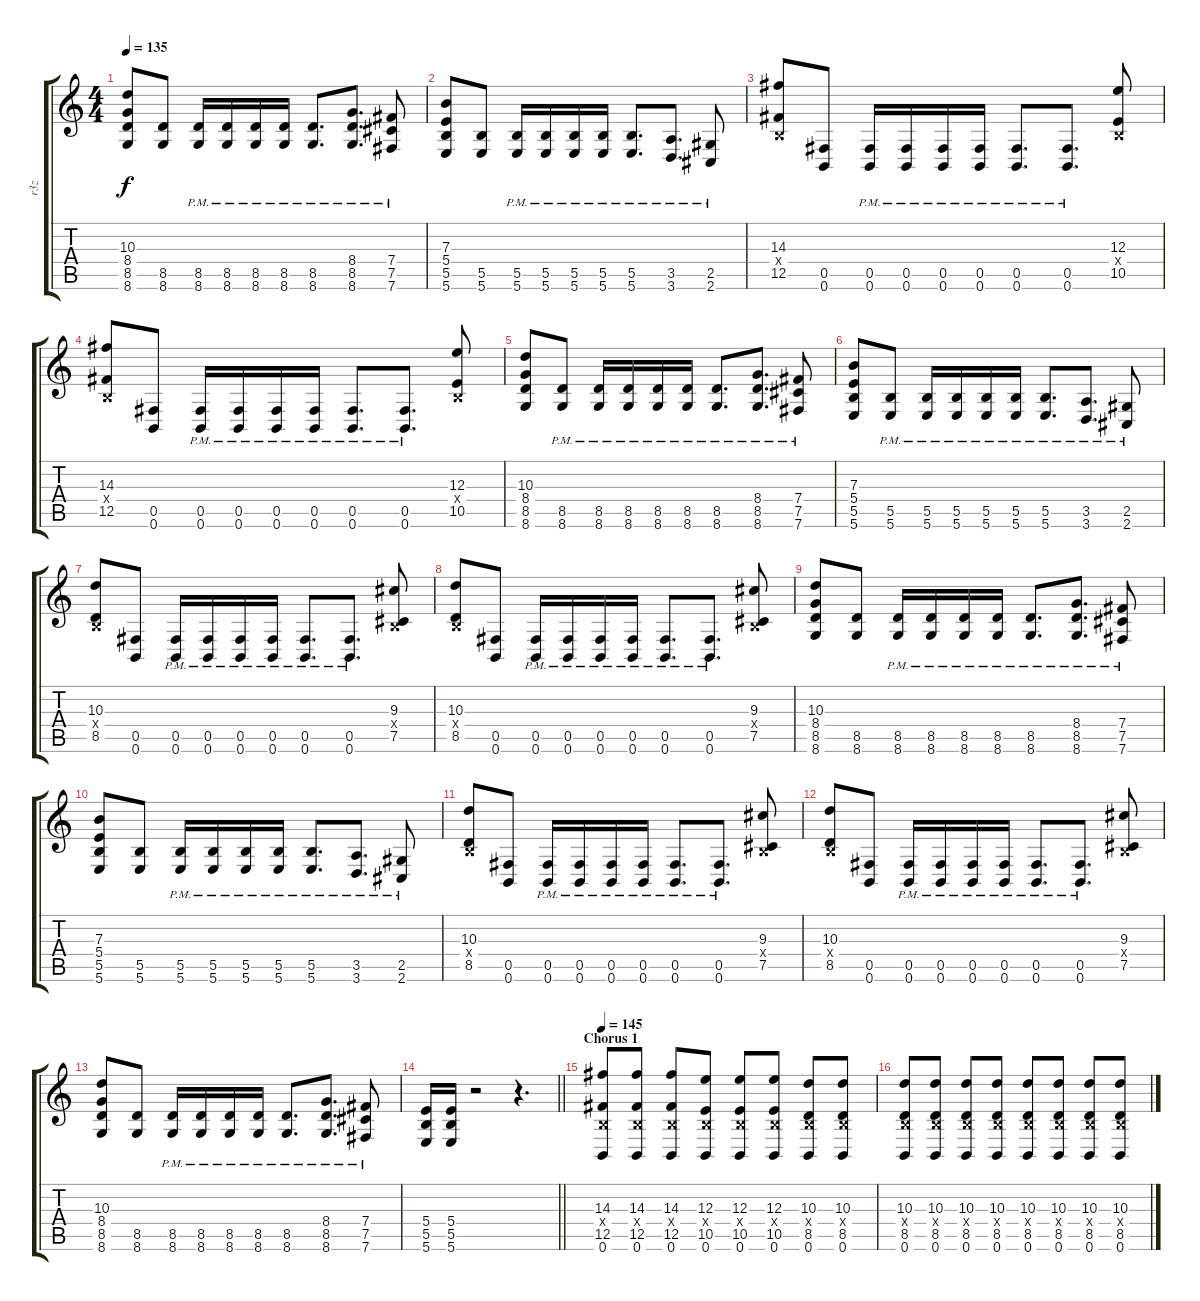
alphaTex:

\track ("r3z" "r3z") {instrument overdrivenguitar}
\staff {score tabs}
\tuning (Db4 Ab3 E3 B2 Gb2 B1) {hide}
\ts (4 4)
\tempo 135
\clef g2
\ks c
(10.3 8.4 8.5 8.6).8{dy f} (8.5 8.6).8 (8.5{pm} 8.6{pm}).16 (8.5{pm} 8.6{pm}).16 (8.5{pm} 8.6{pm}).16 (8.5{pm} 8.6{pm}).16 (8.5{pm} 8.6{pm}).8{d} (8.4{pm} 8.5{pm} 8.6{pm}).8{d} (7.4{pm} 7.5{pm} 7.6{pm}).8 |
(7.3 5.4 5.5 5.6).8 (5.5 5.6).8 (5.5{pm} 5.6{pm}).16 (5.5{pm} 5.6{pm}).16 (5.5{pm} 5.6{pm}).16 (5.5{pm} 5.6{pm}).16 (5.5{pm} 5.6{pm}).8{d} (3.5{pm} 3.6{pm}).8{d} (2.5{pm} 2.6{pm}).8 |
(14.3 0.4{x} 12.5).8{instrument distortionguitar} (0.5 0.6).8 (0.5{pm} 0.6{pm}).16 (0.5{pm} 0.6{pm}).16 (0.5{pm} 0.6{pm}).16 (0.5{pm} 0.6{pm}).16 (0.5{pm} 0.6{pm}).8{d} (0.5{pm} 0.6{pm}).8{d} (12.3 0.4{x} 10.5).8 |
(14.3 0.4{x} 12.5).8 (0.5 0.6).8 (0.5{pm} 0.6{pm}).16 (0.5{pm} 0.6{pm}).16 (0.5{pm} 0.6{pm}).16 (0.5{pm} 0.6{pm}).16 (0.5{pm} 0.6{pm}).8{d} (0.5{pm} 0.6{pm}).8{d} (12.3 0.4{x} 10.5).8 |
(10.3 8.4 8.5 8.6).8 (8.5{pm} 8.6{pm}).8 (8.5{pm} 8.6{pm}).16 (8.5{pm} 8.6{pm}).16 (8.5{pm} 8.6{pm}).16 (8.5{pm} 8.6{pm}).16 (8.5{pm} 8.6{pm}).8{d} (8.4{pm} 8.5{pm} 8.6{pm}).8{d} (7.4{pm} 7.5{pm} 7.6{pm}).8 |
(7.3 5.4 5.5 5.6).8 (5.5{pm} 5.6{pm}).8 (5.5{pm} 5.6{pm}).16 (5.5{pm} 5.6{pm}).16 (5.5{pm} 5.6{pm}).16 (5.5{pm} 5.6{pm}).16 (5.5{pm} 5.6{pm}).8{d} (3.5{pm} 3.6{pm}).8{d} (2.5{pm} 2.6{pm}).8 |
(10.3 0.4{x} 8.5).8{instrument distortionguitar} (0.5 0.6).8 (0.5{pm} 0.6{pm}).16 (0.5{pm} 0.6{pm}).16 (0.5{pm} 0.6{pm}).16 (0.5{pm} 0.6{pm}).16 (0.5{pm} 0.6{pm}).8{d} (0.5{pm} 0.6{pm}).8{d} (9.3 0.4{x} 7.5).8 |
(10.3 0.4{x} 8.5).8 (0.5 0.6).8 (0.5{pm} 0.6{pm}).16 (0.5{pm} 0.6{pm}).16 (0.5{pm} 0.6{pm}).16 (0.5{pm} 0.6{pm}).16 (0.5{pm} 0.6{pm}).8{d} (0.5{pm} 0.6{pm}).8{d} (9.3 0.4{x} 7.5).8 |
(10.3 8.4 8.5 8.6).8 (8.5 8.6).8 (8.5{pm} 8.6{pm}).16 (8.5{pm} 8.6{pm}).16 (8.5{pm} 8.6{pm}).16 (8.5{pm} 8.6{pm}).16 (8.5{pm} 8.6{pm}).8{d} (8.4{pm} 8.5{pm} 8.6{pm}).8{d} (7.4{pm} 7.5{pm} 7.6{pm}).8 |
(7.3 5.4 5.5 5.6).8 (5.5 5.6).8 (5.5{pm} 5.6{pm}).16 (5.5{pm} 5.6{pm}).16 (5.5{pm} 5.6{pm}).16 (5.5{pm} 5.6{pm}).16 (5.5{pm} 5.6{pm}).8{d} (3.5{pm} 3.6{pm}).8{d} (2.5{pm} 2.6{pm}).8 |
(10.3 0.4{x} 8.5).8{instrument distortionguitar} (0.5 0.6).8 (0.5{pm} 0.6{pm}).16 (0.5{pm} 0.6{pm}).16 (0.5{pm} 0.6{pm}).16 (0.5{pm} 0.6{pm}).16 (0.5{pm} 0.6{pm}).8{d} (0.5{pm} 0.6{pm}).8{d} (9.3 0.4{x} 7.5).8 |
(10.3 0.4{x} 8.5).8 (0.5 0.6).8 (0.5{pm} 0.6{pm}).16 (0.5{pm} 0.6{pm}).16 (0.5{pm} 0.6{pm}).16 (0.5{pm} 0.6{pm}).16 (0.5{pm} 0.6{pm}).8{d} (0.5{pm} 0.6{pm}).8{d} (9.3 0.4{x} 7.5).8 |
(10.3 8.4 8.5 8.6).8 (8.5 8.6).8 (8.5{pm} 8.6{pm}).16 (8.5{pm} 8.6{pm}).16 (8.5{pm} 8.6{pm}).16 (8.5{pm} 8.6{pm}).16 (8.5{pm} 8.6{pm}).8{d} (8.4{pm} 8.5{pm} 8.6{pm}).8{d} (7.4{pm} 7.5{pm} 7.6{pm}).8 |
\barLineRight lightlight
(5.4 5.5 5.6).16 (5.4 5.5 5.6).16 r.2 r.4{d} |
\section ("" "Chorus 1")
\tempo 145
(14.3 0.4{x} 12.5 0.6).8 (14.3 0.4{x} 12.5 0.6).8 (14.3 0.4{x} 12.5 0.6).8 (12.3 0.4{x} 10.5 0.6).8 (12.3 0.4{x} 10.5 0.6).8 (12.3 0.4{x} 10.5 0.6).8 (10.3 0.4{x} 8.5 0.6).8 (10.3 0.4{x} 8.5 0.6).8 |
(10.3 0.4{x} 8.5 0.6).8 (10.3 0.4{x} 8.5 0.6).8 (10.3 0.4{x} 8.5 0.6).8 (10.3 0.4{x} 8.5 0.6).8 (10.3 0.4{x} 8.5 0.6).8 (10.3 0.4{x} 8.5 0.6).8 (10.3 0.4{x} 8.5 0.6).8 (10.3 0.4{x} 8.5 0.6).8
